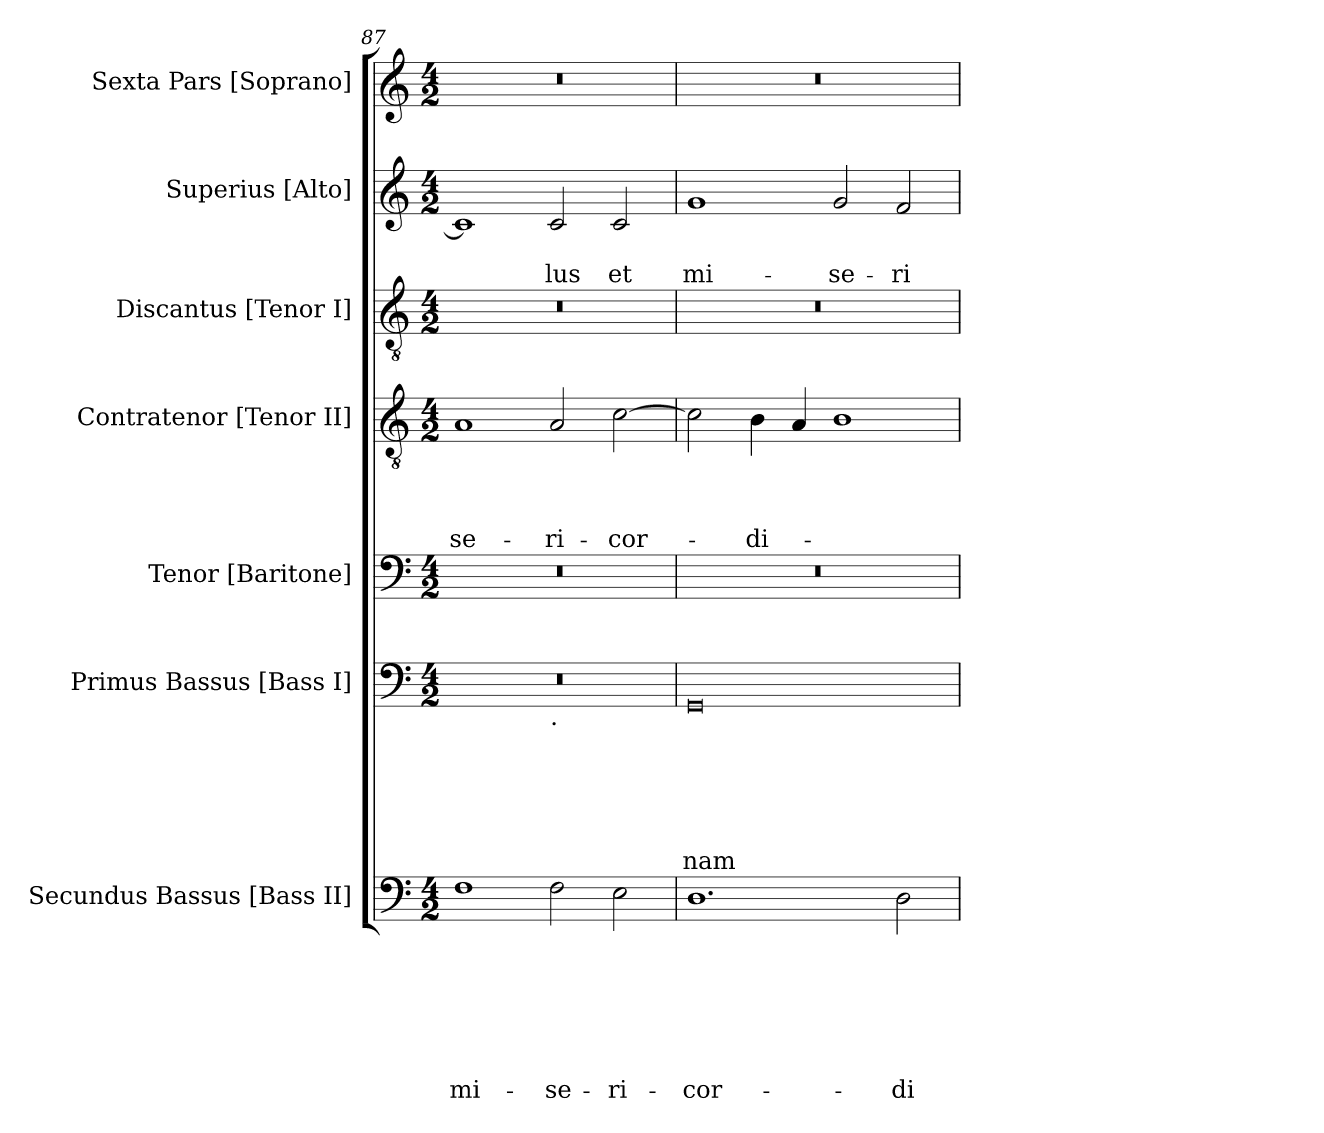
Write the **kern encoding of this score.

**kern	**text	**text	**text	**text	**text	**text	**text	**kern	**text	**text	**text	**text	**text	**text	**kern	**kern	**text	**text	**text	**text	**kern	**kern	**text	**text	**kern
*part7	*part7	*part7	*part7	*part7	*part7	*part7	*part7	*part6	*part6	*part6	*part6	*part6	*part6	*part6	*part5	*part4	*part4	*part4	*part4	*part4	*part3	*part2	*part2	*part2	*part1
*staff7	*staff7	*staff7	*staff7	*staff7	*staff7	*staff7	*staff7	*staff6	*staff6	*staff6	*staff6	*staff6	*staff6	*staff6	*staff5	*staff4	*staff4	*staff4	*staff4	*staff4	*staff3	*staff2	*staff2	*staff2	*staff1
*I"Secundus Bassus [Bass II]	*	*	*	*	*	*	*	*I"Primus Bassus [Bass I]	*	*	*	*	*	*	*I"Tenor [Baritone]	*I"Contratenor [Tenor II]	*	*	*	*	*I"Discantus [Tenor I]	*I"Superius [Alto]	*	*	*I"Sexta Pars [Soprano]
*I'B II	*	*	*	*	*	*	*	*I'B I	*	*	*	*	*	*	*I'Bar	*I'T II	*	*	*	*	*I'T I	*I'A	*	*	*I'S
!!LO:PB:g=z
*clefF4	*	*	*	*	*	*	*	*clefF4	*	*	*	*	*	*	*clefF4	*clefGv2	*	*	*	*	*clefGv2	*clefG2	*	*	*clefG2
*k[]	*	*	*	*	*	*	*	*k[]	*	*	*	*	*	*	*k[]	*k[]	*	*	*	*	*k[]	*k[]	*	*	*k[]
*C:	*	*	*	*	*	*	*	*C:	*	*	*	*	*	*	*C:	*C:	*	*	*	*	*C:	*C:	*	*	*C:
*M4/2	*	*	*	*	*	*	*	*M4/2	*	*	*	*	*	*	*M4/2	*M4/2	*	*	*	*	*M4/2	*M4/2	*	*	*M4/2
=87	=87	=87	=87	=87	=87	=87	=87	=87	=87	=87	=87	=87	=87	=87	=87	=87	=87	=87	=87	=87	=87	=87	=87	=87	=87
!	!	!	!	!	!	!	!LO:LY:b:rj	!	!	!	!	!	!	!	!	!	!	!	!	!LO:LY:b	!	!	!	!	!
*	*	*	*	*	*	*	*	*^	*	*	*	*	*	*	*	*	*	*	*	*	*	*	*	*	*
1F	.	.	.	.	.	.	mi-	0r	1ryy	.	.	.	.	.	.	0r	1A	.	.	.	-se-	0r	1c]	.	.	0r
!	!	!	!	!	!	!	!	!	!LO:TX:b:t=.	!	!	!	!	!	!	!	!	!	!	!	!	!	!	!	!	!
!	!	!	!	!	!	!	!LO:LY:b:rj	!	!	!	!	!	!	!	!	!	!	!	!	!	!LO:LY:b	!	!	!	!LO:LY:b	!
2F\	.	.	.	.	.	.	-se-	.	1ryy	.	.	.	.	.	.	.	2A/	.	.	.	-ri-	.	2c/	.	-lus	.
!	!	!	!	!	!	!	!LO:LY:b:rj	!	!	!	!	!	!	!	!	!	!	!	!	!	!LO:LY:b	!	!	!	!LO:LY:b	!
2E\	.	.	.	.	.	.	-ri-	.	.	.	.	.	.	.	.	.	[>2c\	.	.	.	-cor-	.	2c/	.	et	.
=88	=88	=88	=88	=88	=88	=88	=88	=88	=88	=88	=88	=88	=88	=88	=88	=88	=88	=88	=88	=88	=88	=88	=88	=88	=88	=88
!	!	!	!	!	!	!	!LO:LY:b:rj	!	!	!	!	!	!	!	!LO:LY:b	!	!	!	!	!	!	!	!	!	!LO:LY:b	!
*	*	*	*	*	*	*	*	*v	*v	*	*	*	*	*	*	*	*	*	*	*	*	*	*	*	*	*
1.D	.	.	.	.	.	.	-cor-	0GG	.	.	.	.	.	nam	0r	2c\]	.	.	.	.	0r	1g	.	mi-	0r
!	!	!	!	!	!	!	!	!	!	!	!	!	!	!	!	!	!	!	!	!LO:LY:b	!	!	!	!	!
.	.	.	.	.	.	.	.	.	.	.	.	.	.	.	.	4B\	.	.	.	-di-	.	.	.	.	.
.	.	.	.	.	.	.	.	.	.	.	.	.	.	.	.	4A/	.	.	.	.	.	.	.	.	.
!	!	!	!	!	!	!	!	!	!	!	!	!	!	!	!	!	!	!	!	!	!	!	!	!LO:LY:b	!
.	.	.	.	.	.	.	.	.	.	.	.	.	.	.	.	1B	.	.	.	.	.	2g/	.	-se-	.
!	!	!	!	!	!	!	!LO:LY:b:rj	!	!	!	!	!	!	!	!	!	!	!	!	!	!	!	!	!LO:LY:b	!
2D\	.	.	.	.	.	.	-di-	.	.	.	.	.	.	.	.	.	.	.	.	.	.	2f/	.	-ri-	.
=	=	=	=	=	=	=	=	=	=	=	=	=	=	=	=	=	=	=	=	=	=	=	=	=	=
*-	*-	*-	*-	*-	*-	*-	*-	*-	*-	*-	*-	*-	*-	*-	*-	*-	*-	*-	*-	*-	*-	*-	*-	*-	*-
